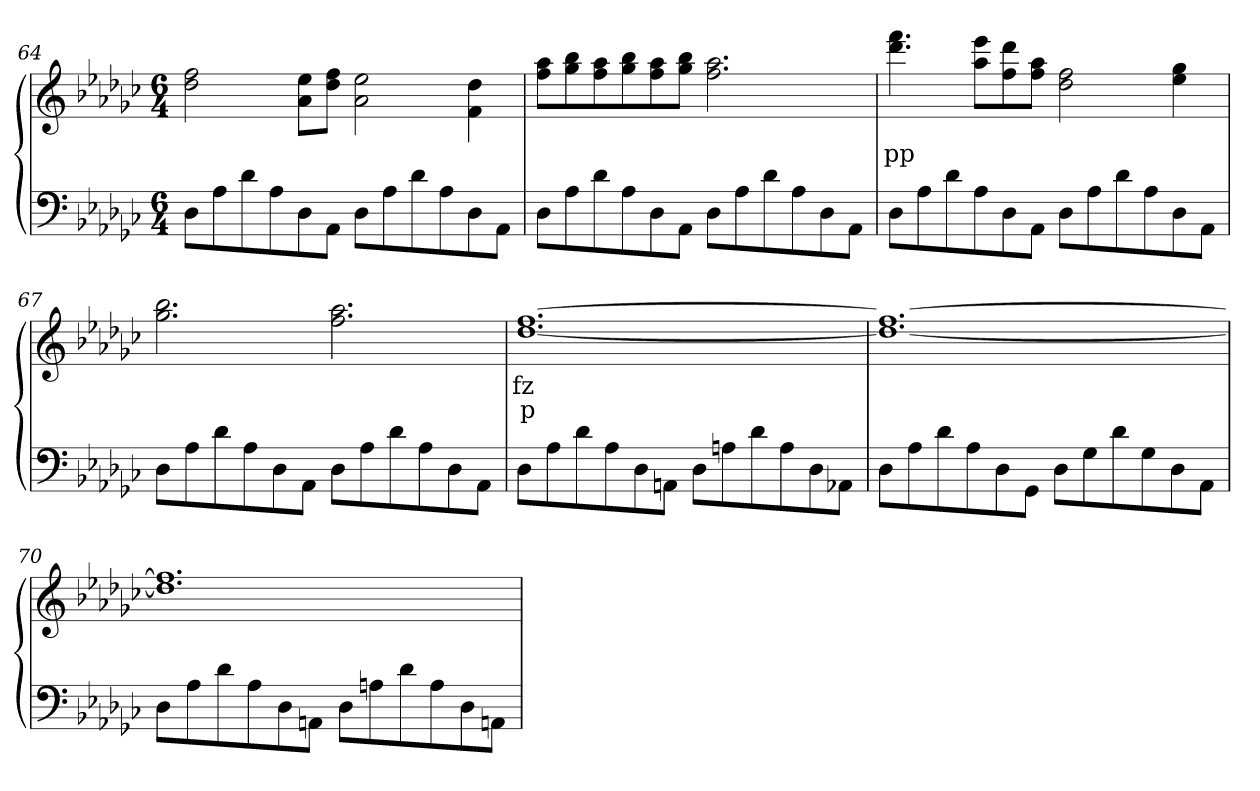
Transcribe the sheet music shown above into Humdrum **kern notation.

**kern	**kern	**text	**text
*part2	*part1	*part1	*part1
*staff2	*staff1	*staff1	*staff1
*clefF4	*clefG2	*	*
*k[b-e-a-d-g-c-]	*k[b-e-a-d-g-c-]	*	*
*M6/4	*M6/4	*	*
=64	=64	=64	=64
8D-L	2ff 2dd-	.	.
8A-	.	.	.
8d-	.	.	.
8A-	.	.	.
8D-	8ee- 8a-L	.	.
8AA-J	8ff 8dd-J	.	.
8D-L	2ee- 2a-	.	.
8A-	.	.	.
8d-	.	.	.
8A-	.	.	.
8D-	4dd-\ 4f\	.	.
8AA-J	.	.	.
=65	=65	=65	=65
8D-L	8aa- 8ffL	.	.
8A-	8bb- 8gg-	.	.
8d-	8aa- 8ff	.	.
8A-	8bb- 8gg-	.	.
8D-	8aa- 8ff	.	.
8AA-J	8bb- 8gg-J	.	.
8D-L	2.aa- 2.ff	.	.
8A-	.	.	.
8d-	.	.	.
8A-	.	.	.
8D-	.	.	.
8AA-J	.	.	.
=66	=66	=66	=66
8D-L	4.fff 4.ddd-	pp	.
8A-	.	.	.
8d-	.	.	.
8A-	8eee- 8aa-L	.	.
8D-	8ddd- 8ff	.	.
8AA-J	8aa- 8ffJ	.	.
8D-L	2ff 2dd-	.	.
8A-	.	.	.
8d-	.	.	.
8A-	.	.	.
8D-	4gg- 4ee-	.	.
8AA-J	.	.	.
=67	=67	=67	=67
8D-L	2.bb- 2.gg-	.	.
8A-	.	.	.
8d-	.	.	.
8A-	.	.	.
8D-	.	.	.
8AA-J	.	.	.
8D-L	2.aa- 2.ff	.	.
8A-	.	.	.
8d-	.	.	.
8A-	.	.	.
8D-	.	.	.
8AA-J	.	.	.
=68	=68	=68	=68
8D-L	[1.ff [1.dd-	fz	p
8A-	.	.	.
8d-	.	.	.
8A-	.	.	.
8D-	.	.	.
8AAnJ	.	.	.
8D-L	.	.	.
8An	.	.	.
8d-	.	.	.
8A	.	.	.
8D-	.	.	.
8AA-XJ	.	.	.
=69	=69	=69	=69
8D-L	1.ff_ 1.dd-_	.	.
8A-	.	.	.
8d-	.	.	.
8A-	.	.	.
8D-	.	.	.
8GG-J	.	.	.
8D-L	.	.	.
8G-	.	.	.
8d-	.	.	.
8G-	.	.	.
8D-	.	.	.
8AA-J	.	.	.
=70	=70	=70	=70
8D-L	1.ff] 1.dd-]	.	.
8A-	.	.	.
8d-	.	.	.
8A-	.	.	.
8D-	.	.	.
8AAnJ	.	.	.
8D-L	.	.	.
8An	.	.	.
8d-	.	.	.
8A	.	.	.
8D-	.	.	.
8AAnJ	.	.	.
=	=	=	=
*-	*-	*-	*-
